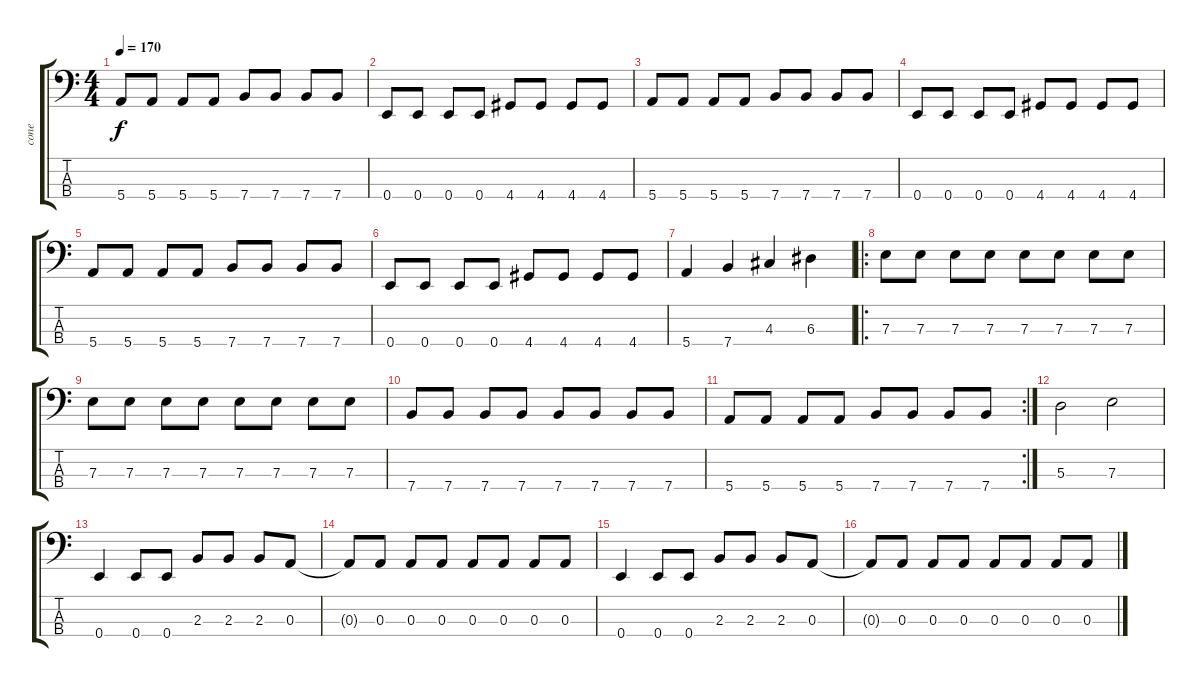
\track ("cone" "cone") {instrument electricbasspick}
\staff {score tabs}
\tuning (G2 D2 A1 E1) {hide}
\ts (4 4)
\tempo 170
\clef f4
\ks c
5.4.8{dy f} 5.4.8 5.4.8 5.4.8 7.4.8 7.4.8 7.4.8 7.4.8 |
0.4.8 0.4.8 0.4.8 0.4.8 4.4.8 4.4.8 4.4.8 4.4.8 |
5.4.8 5.4.8 5.4.8 5.4.8 7.4.8 7.4.8 7.4.8 7.4.8 |
0.4.8 0.4.8 0.4.8 0.4.8 4.4.8 4.4.8 4.4.8 4.4.8 |
5.4.8 5.4.8 5.4.8 5.4.8 7.4.8 7.4.8 7.4.8 7.4.8 |
0.4.8 0.4.8 0.4.8 0.4.8 4.4.8 4.4.8 4.4.8 4.4.8 |
5.4.4 7.4.4 4.3.4 6.3.4 |
\ro
7.3.8 7.3.8 7.3.8 7.3.8 7.3.8 7.3.8 7.3.8 7.3.8 |
7.3.8 7.3.8 7.3.8 7.3.8 7.3.8 7.3.8 7.3.8 7.3.8 |
7.4.8 7.4.8 7.4.8 7.4.8 7.4.8 7.4.8 7.4.8 7.4.8 |
\rc 2
5.4.8 5.4.8 5.4.8 5.4.8 7.4.8 7.4.8 7.4.8 7.4.8 |
5.3.2 7.3.2 |
0.4.4 0.4.8 0.4.8 2.3.8 2.3.8 2.3.8 0.3.8 |
0.3{t}.8 0.3.8 0.3.8 0.3.8 0.3.8 0.3.8 0.3.8 0.3.8 |
0.4.4 0.4.8 0.4.8 2.3.8 2.3.8 2.3.8 0.3.8 |
0.3{t}.8 0.3.8 0.3.8 0.3.8 0.3.8 0.3.8 0.3.8 0.3.8
